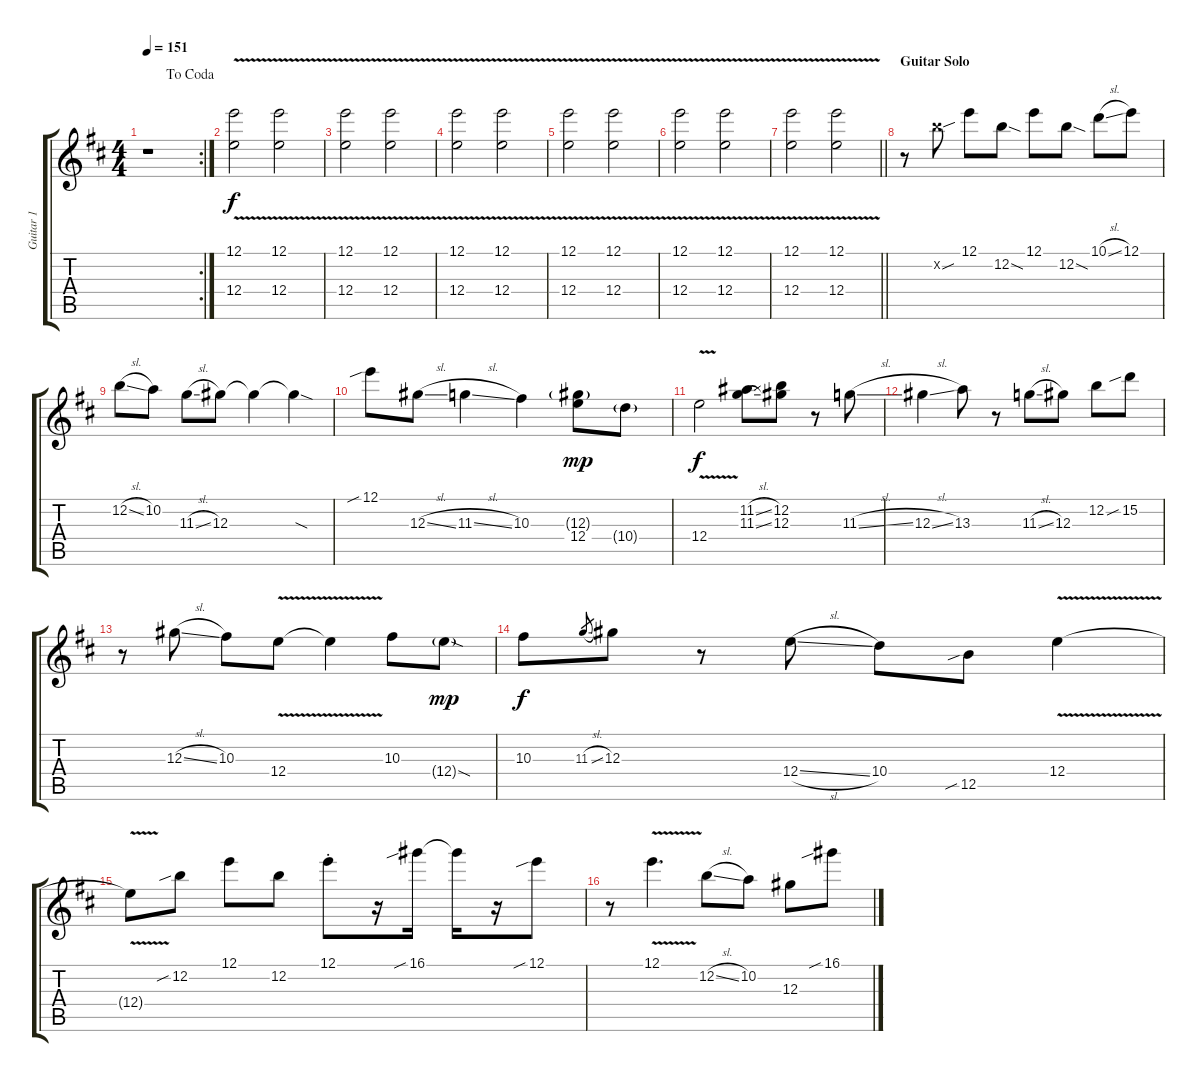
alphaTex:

\track ("Guitar 1" "Guitar 1") {instrument overdrivenguitar}
\staff {score tabs}
\tuning (E4 B3 Ab3 E3 B2 E2) {hide}
\rc 2
\ts (4 4)
\jump dacoda
\tempo 151
\clef g2
\ks d
r.1{dy f} |
(12.1{v} 12.4{v}).2 (12.1{v} 12.4{v}).2 |
(12.1{v} 12.4{v}).2 (12.1{v} 12.4{v}).2 |
(12.1{v} 12.4{v}).2 (12.1{v} 12.4{v}).2 |
(12.1{v} 12.4{v}).2 (12.1{v} 12.4{v}).2 |
(12.1{v} 12.4{v}).2 (12.1{v} 12.4{v}).2 |
\barLineRight lightlight
(12.1{v} 12.4{v}).2 (12.1{v} 12.4{v}).2 |
\section ("" "Guitar Solo")
r.8 12.2{sou x}.8 12.1.8 12.2{sod}.8 12.1.8 12.2{sod}.8 10.1{sl}.8 12.1.8 |
12.2{sl}.8 10.2.8 11.3{sl}.8 12.3.8 12.3{t}.4 12.3{sod t}.4 |
12.1{sib}.8 12.3{sl}.8 11.3{sl}.4 10.3.4 (12.3{g} 12.4).8{dy mp} 10.4{g}.8 |
12.4{v}.2{dy f} (11.2{sl} 11.3{sl}).8 (12.2 12.3).8 r.8 11.3{sl}.8 |
12.3{sl}.4 13.3.8 r.8 11.3{sl}.8 12.3.8 12.2.8 15.2{sib}.8 |
r.8 12.3{sl}.8 10.3.8 12.4{v}.8 12.4{v t}.4 10.3.8 12.4{sod g}.8{dy mp} |
10.3.8{dy f} 11.3{sl}.8{gr} 12.3.8 r.8 12.4{sl}.8 10.4.8 12.5{sib}.8 12.4{v}.4 |
12.4{v t}.8 12.2{sib}.8 12.1.8 12.2.8 12.1{st}.8 r.16 16.1{sib}.16 16.1{t}.16 r.16 12.1{sib}.8 |
r.8 12.1{v}.4{d} 12.2{sl}.8 10.2.8 12.3.8 16.1{sib}.8
